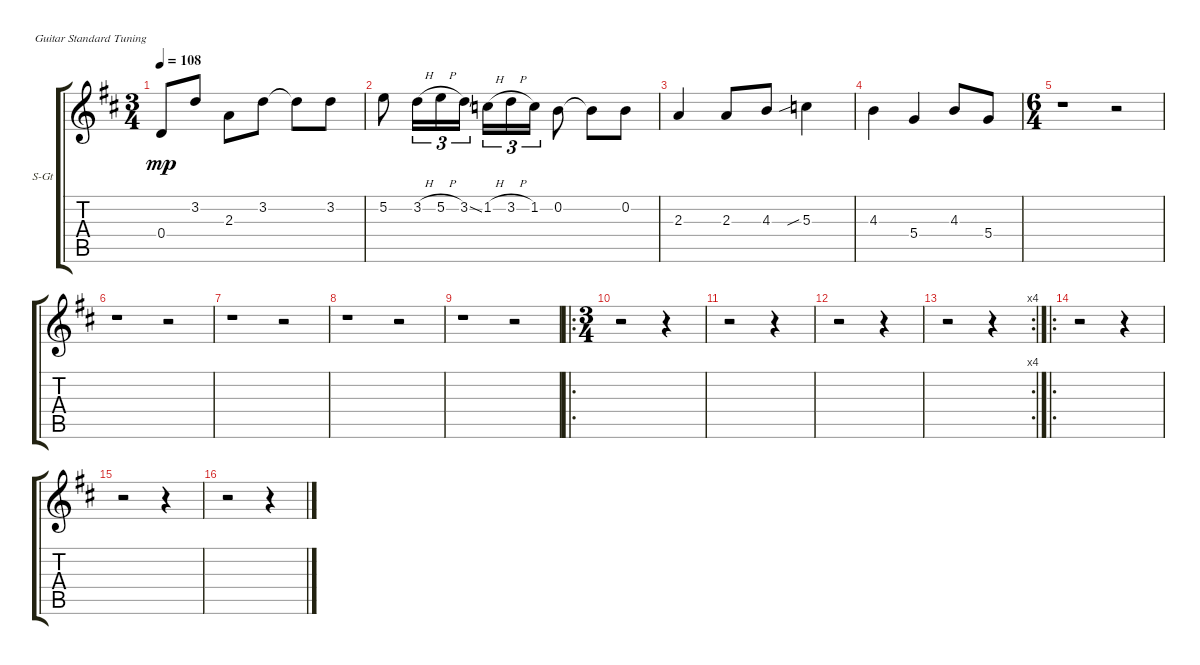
\bracketExtendMode groupsimilarinstruments
\firstSystemTrackNameOrientation horizontal
\otherSystemsTrackNameOrientation horizontal
\track ("Gtr 1" "S-Gt") {instrument acousticguitarsteel}
\staff {score tabs}
\tuning (E4 B3 G3 D3 A2 E2)
\ts (3 4)
\tempo 108
\clef g2
\ks d
0.4.8{dy mp} 3.2.8 2.3.8 3.2.8 3.2{t}.8 3.2.8 |
5.2.8 3.2{h}.16{tu (3 2)} 5.2{h}.16{tu (3 2)} 3.2{ss}.16{tu (3 2)} 1.2{h}.16{tu (3 2)} 3.2{h}.16{tu (3 2)} 1.2.16{tu (3 2)} 0.2.8 0.2{t}.8 0.2.8 |
2.3.4 2.3.8 4.3.8 5.3{sib}.4 |
4.3.4 5.4.4 4.3.8 5.4.8 |
\ts (6 4)
\beaming (8 2 2 2)
r.1 r.2 |
r.1 r.2 |
r.1 r.2 |
r.1 r.2 |
r.1 r.2 |
\ro
\ts (3 4)
\beaming (8 2 2 2)
r.2 r.4 |
r.2 r.4 |
r.2 r.4 |
\rc 4
r.2 r.4 |
\ro
r.2 r.4 |
r.2 r.4 |
r.2 r.4
